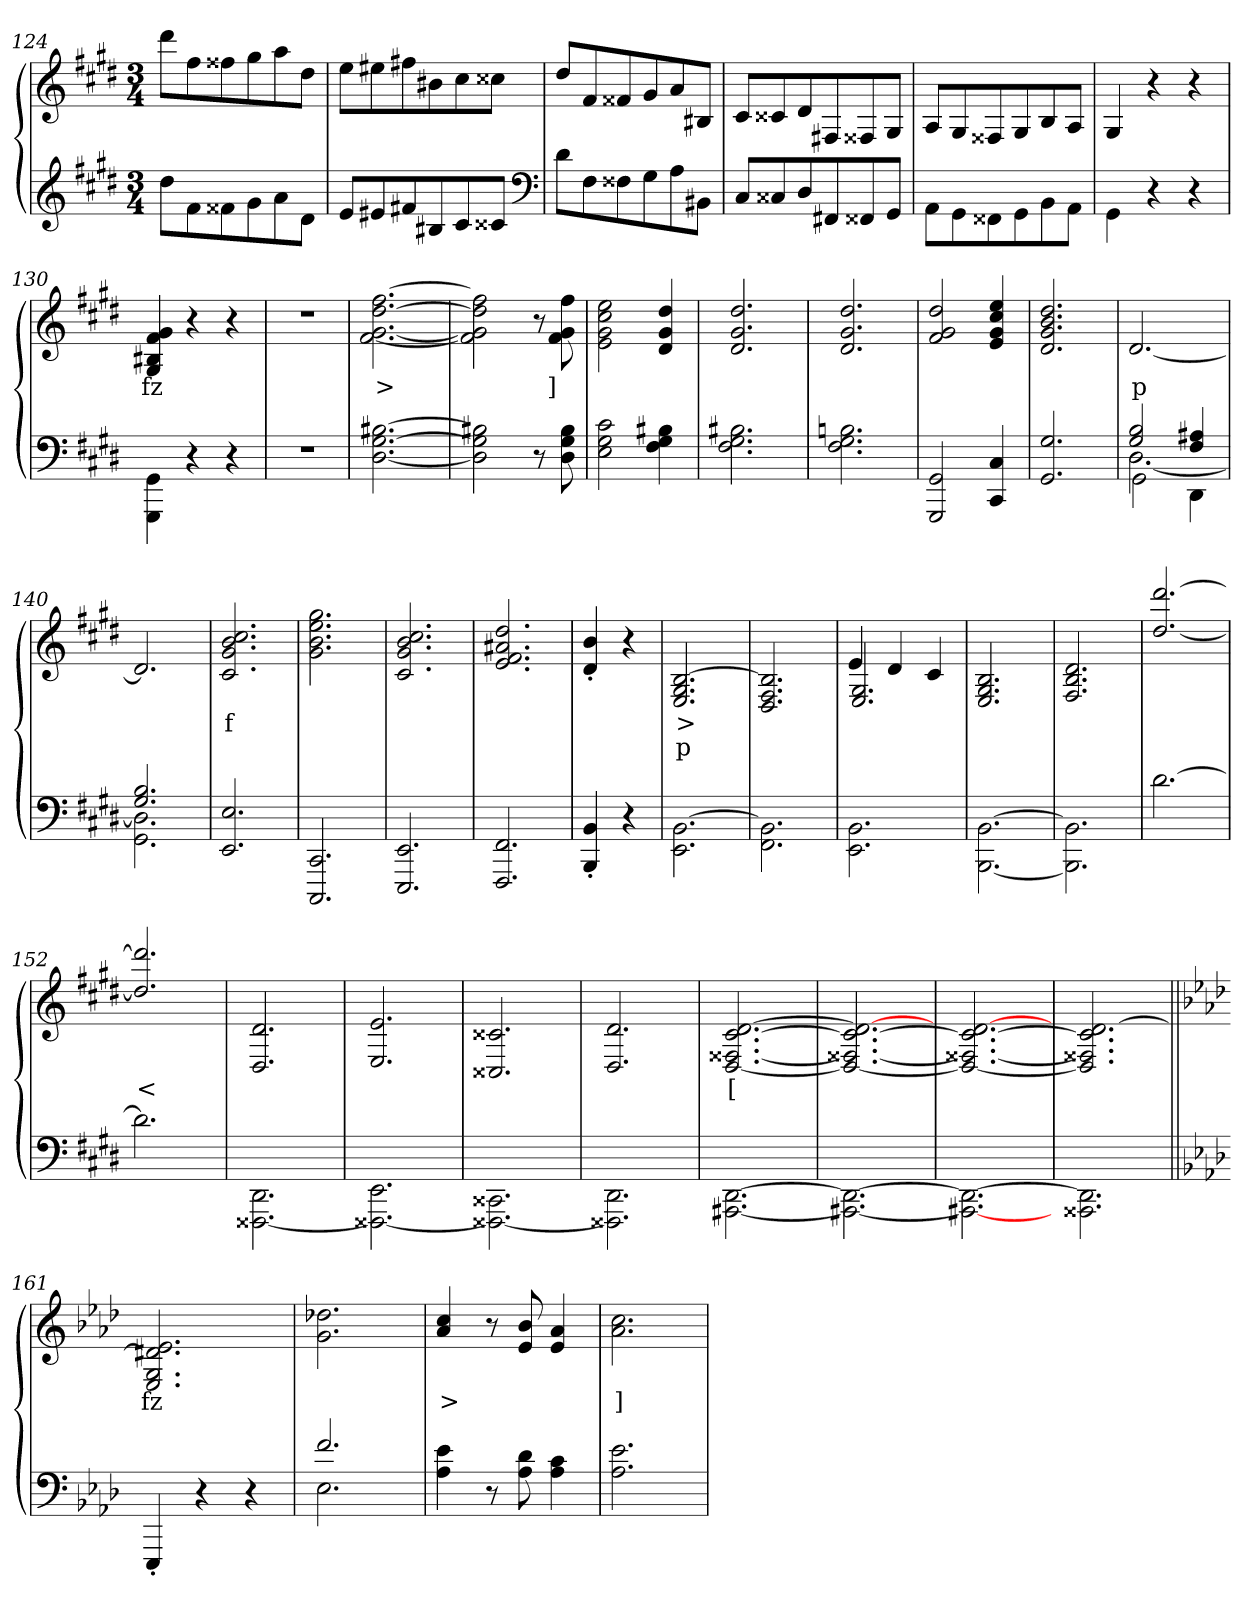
**kern	**kern	**text	**text
*part2	*part1	*part1	*part1
*staff2	*staff1	*staff1	*staff1
*clefG2	*clefG2	*	*
*k[f#c#g#d#]	*k[f#c#g#d#]	*	*
*M3/4	*M3/4	*	*
=124	=124	=124	=124
8dd#\L	8ddd#L	.	.
8f#	8ff#	.	.
8f##X	8ff##X	.	.
8g#	8gg#	.	.
8a	8aa	.	.
8d#J	8dd#J	.	.
=125	=125	=125	=125
8eL	8eeL	.	.
8e#X	8ee#X	.	.
8f#X	8ff#X	.	.
8B#X	8b#X	.	.
8c#	8cc#	.	.
8c##XJ	8cc##XJ	.	.
*clefF4	*	*	*
=126	=126	=126	=126
8d#L	8dd#L	.	.
8F#	8f#	.	.
8F##X	8f##X	.	.
8G#	8g#	.	.
8A	8a	.	.
8BB#XJ	8B#XJ	.	.
=127	=127	=127	=127
8C#L	8c#L	.	.
8C##X	8c##X	.	.
8D#	8d#	.	.
8FF#X	8F#X	.	.
8FF##X	8F##X	.	.
8GG#J	8G#J	.	.
=128	=128	=128	=128
8AA\L	8A/L	.	.
8GG#	8G#	.	.
8FF##X	8F##X	.	.
8GG#	8G#	.	.
8BB	8B	.	.
8AAJ	8AJ	.	.
=129	=129	=129	=129
4GG#\	4G#/	.	.
4r	4r	.	.
4r	4r	.	.
=130	=130	=130	=130
4GG#\ 4GGG#	4g# 4f# 4B#X 4G#	fz	.
4r	4r	.	.
4r	4r	.	.
=131	=131	=131	=131
2.r	2.r	.	.
=132	=132	=132	=132
[2.B#X [2.G# [2.D#	[2.ff# [2.dd# [2.g# [2.f#	>	.
=133	=133	=133	=133
2B#X] 2G#] 2D#]	2ff#] 2dd#] 2g#] 2f#]	.	.
8r	8r	.	.
8B# 8G# 8D#	8ff# 8g# 8f#	]	.
=134	=134	=134	=134
2c# 2G# 2E	2ee\ 2cc# 2g# 2e	.	.
4B#X 4G# 4F#	4dd#/ 4g#/ 4d#/	.	.
=135	=135	=135	=135
2.B#X 2.G# 2.F#	2.dd# 2.g# 2.d#	.	.
=136	=136	=136	=136
2.Bn 2.G# 2.F#	2.dd# 2.g# 2.d#	.	.
=137	=137	=137	=137
2GG# 2GGG#	2dd# 2g# 2f#	.	.
4C# 4CC#	4ee 4cc# 4g# 4e	.	.
=138	=138	=138	=138
2.G# 2.GG#	2.dd# 2.b 2.g# 2.d#	.	.
=139	=139	=139	=139
*^	*	*	*
*	*^	*	*	*
2B 2G#	[2.D#	2GG#\	[2.d#	p	.
4A#X 4F#	.	4DD#\	.	.	.
*	*v	*v	*	*	*
=140	=140	=140	=140	=140
2.B 2.G#	2.D#] 2.GG#	2.d#]	.	.
*v	*v	*	*	*
=141	=141	=141	=141
2.E 2.EE	2.cc# 2.b 2.g# 2.c#	f	.
=142	=142	=142	=142
2.CC# 2.CCC#	2.gg# 2.ee 2.b 2.g#	.	.
=143	=143	=143	=143
2.EE 2.EEE	2.cc# 2.b 2.g# 2.c#	.	.
=144	=144	=144	=144
2.FF# 2.FFF#	2.dd# 2.a#X 2.f# 2.e	.	.
=145	=145	=145	=145
4BB'> 4BBB'>	4b'> 4d#'>	.	.
4r	4r	.	.
=146	=146	=146	=146
[2.BB 2.EE\	[2.B/ 2.G# 2.E	>	p
=147	=147	=147	=147
2.BB\] 2.FF#	2.B/] 2.F# 2.D#	.	.
=148	=148	=148	=148
*	*^	*	*
2.BB\ 2.EE\	4e	2.G#/ 2.E/	.	.
.	4d#	.	.	.
.	4c#	.	.	.
*	*v	*v	*	*
=149	=149	=149	=149
[2.BB\ [2.BBB\	2.B/ 2.G#/ 2.E/	.	.
=150	=150	=150	=150
2.BB\] 2.BBB\]	2.d# 2.B 2.F#	.	.
=151	=151	=151	=151
[2.d#	[2.ddd#/ [2.dd#/	.	.
=152	=152	=152	=152
2.d#]	2.ddd#/] 2.dd#/]	<	.
=153	=153	=153	=153
2.DD#\ [2.FFF##X	2.d# 2.D#	.	.
=154	=154	=154	=154
2.EE\ 2.FFF##X_	2.e 2.E	.	.
=155	=155	=155	=155
2.CC##X\ 2.FFF##X_	2.c##X 2.C##X	.	.
=156	=156	=156	=156
2.DD#\ 2.FFF##X]	2.d# 2.D#	.	.
=157	=157	=157	=157
[2.DD#\ [2.AAA#X\	[2.d# [2.c# [2.F##X [2.D#	[	.
=158	=158	=158	=158
2.DD#\_ 2.AAA#X\_	2.d#_ 2.c#_ 2.F##X_ 2.D#_	.	.
=159	=159	=159	=159
2.DD#\_ 2.AAA#X\_	[2.d# 2.c#_ 2.F##X_ 2.D#_	.	.
=160	=160	=160	=160
2.DD#\] 2.AAA##X\	[2.d# 2.c#] 2.F##X] 2.D#]	.	.
=161||	=161||	=161||	=161||
*k[b-e-a-d-]	*k[b-e-a-d-]	*	*
4EEE-'>/	2.e- 2.d#X] 2.G 2.E-	fz	.
4r	.	.	.
4r	.	.	.
=162	=162	=162	=162
*^	*	*	*
2.f	2.E-	2.dd-X 2.g	.	.
*v	*v	*	*	*
=163	=163	=163	=163
4e- 4A-	4cc/ 4a-/	>	.
8r	8r	.	.
8d- 8A-	8b- 8e-	.	.
4c 4A-	4a- 4e-	.	.
=164	=164	=164	=164
2.e- 2.A-	2.cc\ 2.a-\	]	.
=	=	=	=
*-	*-	*-	*-
